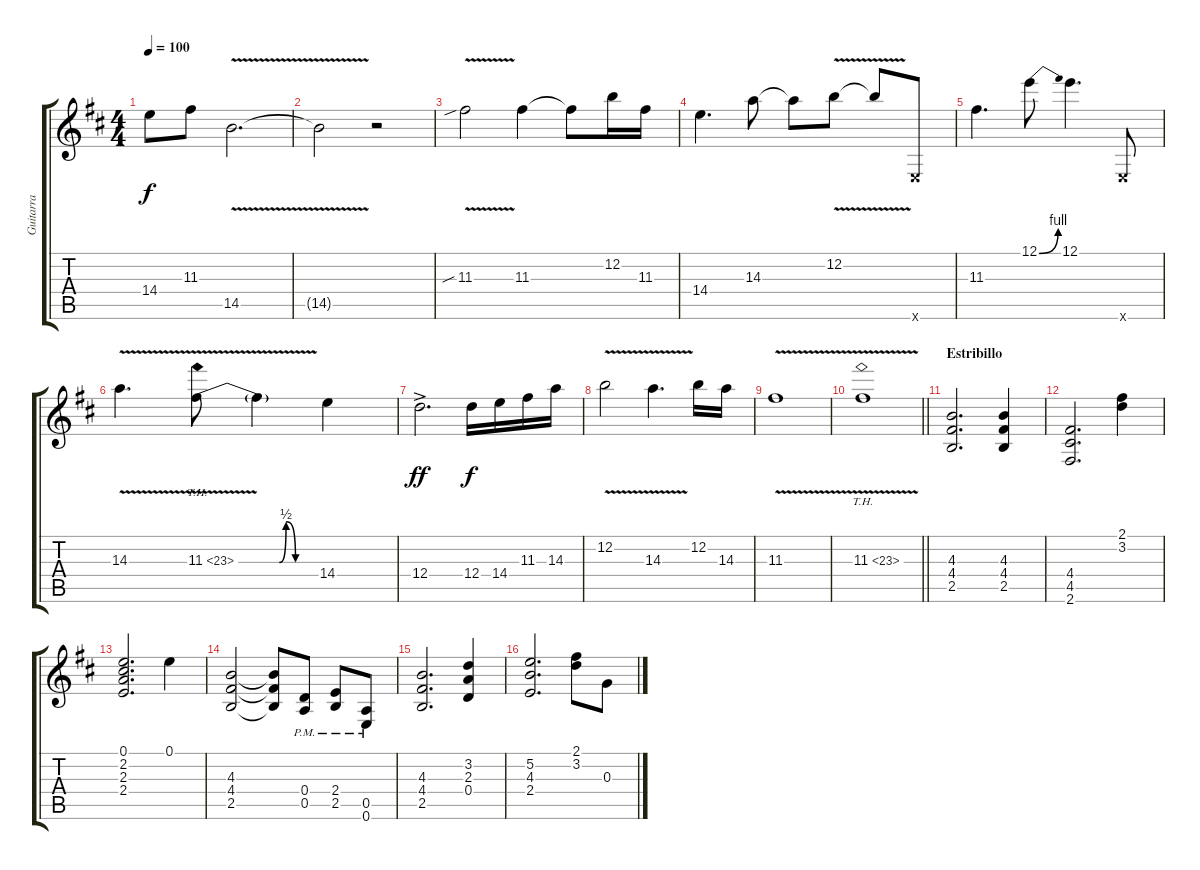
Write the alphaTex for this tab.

\track ("Guitarra" "Guitarra") {instrument distortionguitar}
\staff {score tabs}
\tuning (E4 B3 G3 D3 A2 E2) {hide}
\ts (4 4)
\tempo 100
\clef g2
\ks bminor
14.4.8{dy f} 11.3.8 14.5{v}.2{d} |
14.5{t}.2 r.2 |
11.3{v sib}.2 11.3.4 11.3{t}.8 12.2.16 11.3.16 |
14.4.4{d} 14.3.8 14.3{t}.8 12.2{v}.8 12.2{t}.8 0.6{x}.8 |
11.3.4{d} 12.1{be (bend 0 0 60 4)}.8 12.1.4{d} 0.6{x}.8 |
14.3{v}.4{d} 11.3{be (custom 0 0 30 0 35 2 42 0 60 0) th 12 v}.8 11.3{t}.4 14.4.4 |
12.4{ac}.2{d dy ff} 12.4.16{dy f} 14.4.16 11.3.16 14.3.16 |
12.2{v}.2 14.3{v}.4{d} 12.2.16 14.3.16 |
11.3{v}.1 |
\barLineRight lightlight
11.3{th 12 v}.1 |
\section ("" "Estribillo")
(4.3 4.4 2.5).2{d volume 10} (4.3 4.4 2.5).4 |
(4.4 4.5 2.6).2{d} (2.1 3.2).4 |
(0.1 2.2 2.3 2.4).2{d} 0.1.4 |
(4.3 4.4 2.5).2 (4.3{t} 4.4{t} 2.5{t}).8 (0.4{pm} 0.5).8 (2.4{pm} 2.5).8 (0.5{pm} 0.6).8 |
(4.3 4.4 2.5).2{d} (3.2 2.3 0.4).4 |
(5.2 4.3 2.4).2{d} (2.1 3.2).8 0.3.8
